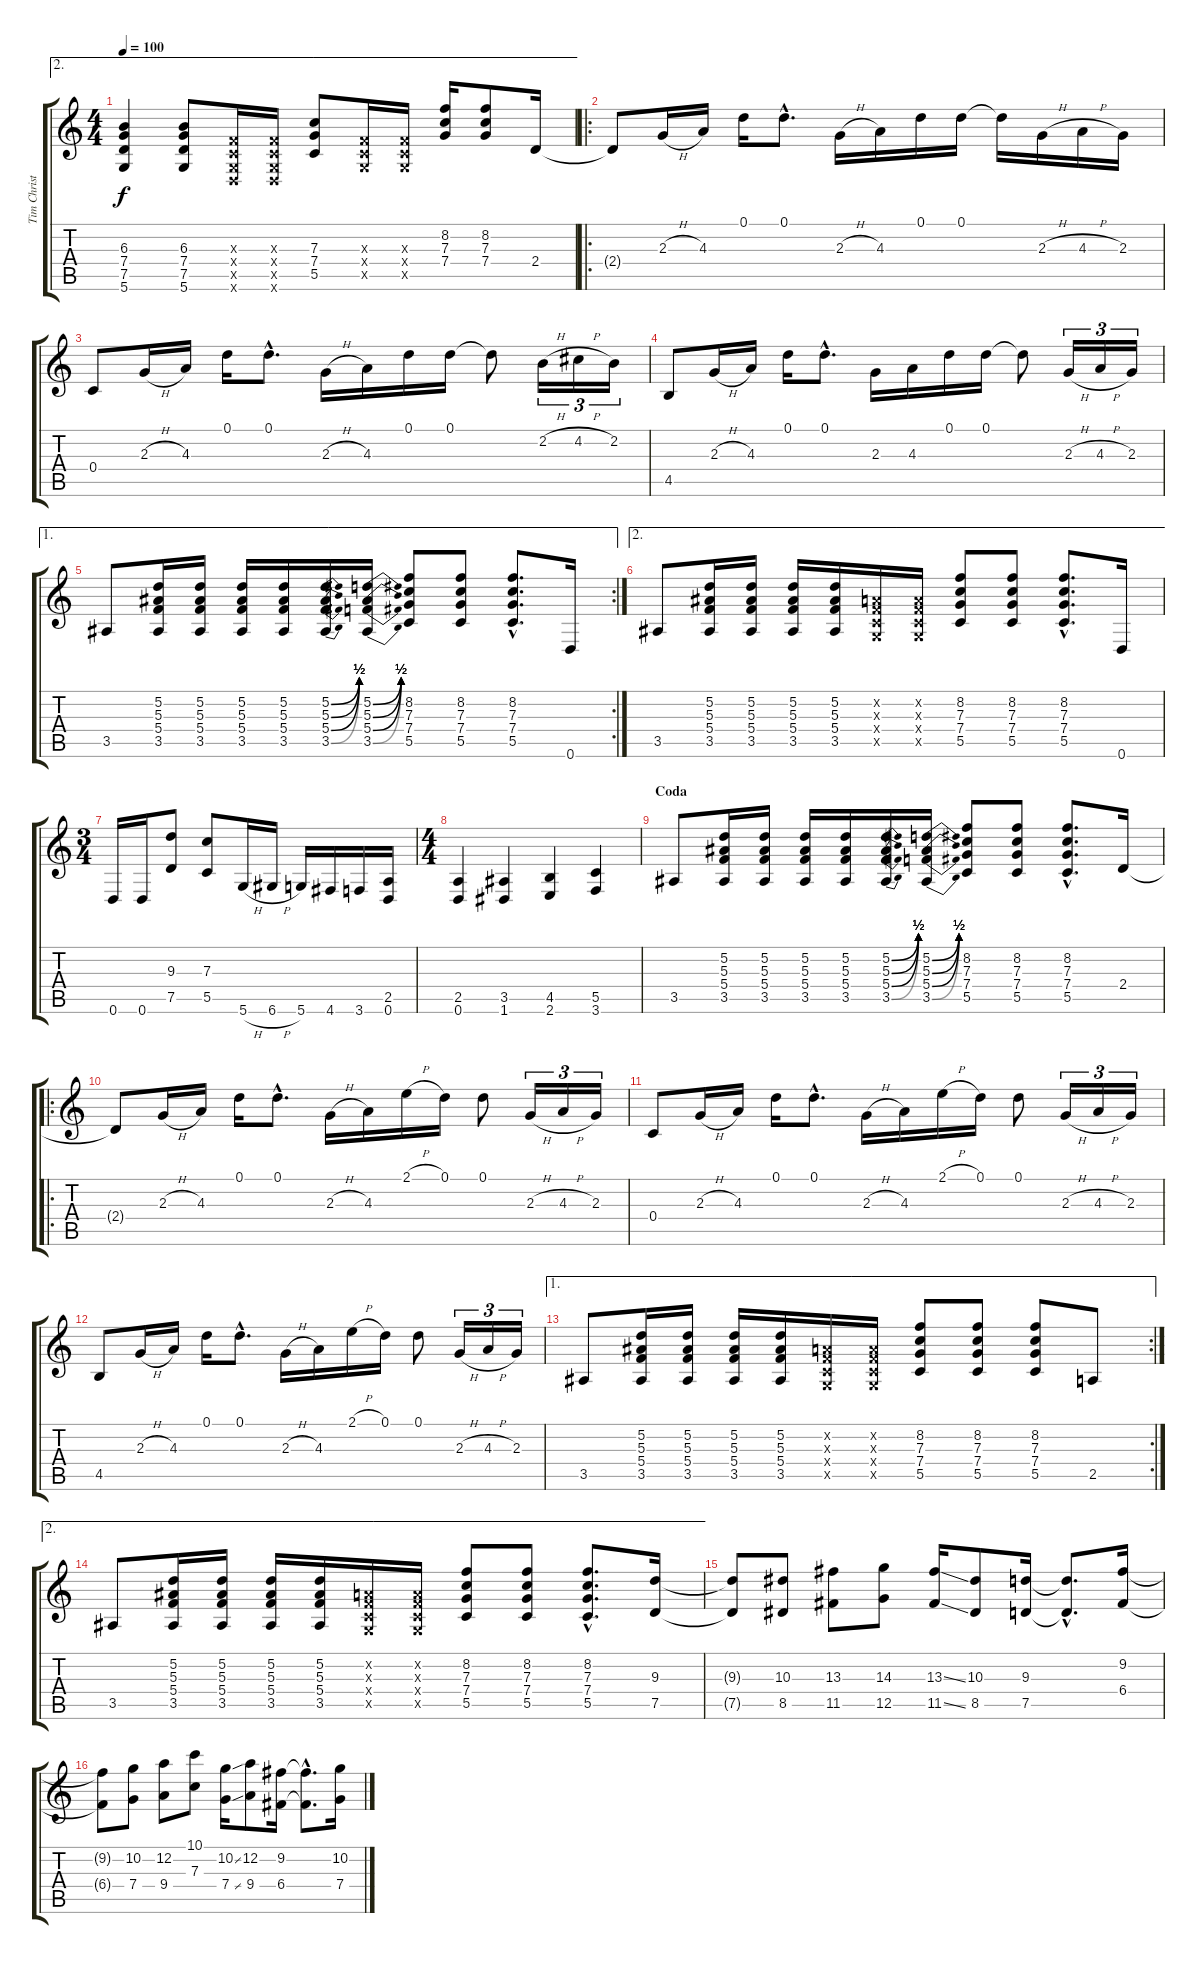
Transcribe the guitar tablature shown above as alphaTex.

\track ("Tim Christensen (Guitar)" "Tim Christ") {instrument distortionguitar}
\staff {score tabs}
\tuning (D4 A3 F3 C3 G2 D2) {hide}
\ae 2
\ts (4 4)
\tempo 100
\clef g2
\ks c
(6.3 7.4 7.5 5.6).4{dy f} (6.3 7.4 7.5 5.6).8 (0.3{x} 0.4{x} 0.5{x} 0.6{x}).16 (0.3{x} 0.4{x} 0.5{x} 0.6{x}).16 (7.3 7.4 5.5).8 (0.3{x} 0.4{x} 0.5{x}).16 (0.3{x} 0.4{x} 0.5{x}).16 (8.2 7.3 7.4).16 (8.2 7.3 7.4).8 2.4.16 |
\ro
2.4{t}.8 2.3{h}.16 4.3.16 0.1.16 0.1{hac}.8{d} 2.3{h}.16 4.3.16 0.1.16 0.1.16 0.1{t}.16 2.3{h}.16 4.3{h}.16 2.3.16 |
0.4.8 2.3{h}.16 4.3.16 0.1.16 0.1{hac}.8{d} 2.3{h}.16 4.3.16 0.1.16 0.1.16 0.1{t}.8 2.2{h}.16{tu (3 2)} 4.2{h}.16{tu (3 2)} 2.2.16{tu (3 2)} |
4.5.8 2.3{h}.16 4.3.16 0.1.16 0.1{hac}.8{d} 2.3.16 4.3.16 0.1.16 0.1.16 0.1{t}.8 2.3{h}.16{tu (3 2)} 4.3{h}.16{tu (3 2)} 2.3.16{tu (3 2)} |
\ae 1
\rc 2
3.5.8 (5.2 5.3 5.4 3.5).16 (5.2 5.3 5.4 3.5).16 (5.2 5.3 5.4 3.5).16 (5.2 5.3 5.4 3.5).16 (5.2{be (bend 0 0 60 2)} 5.3{be (bend 0 0 60 2)} 5.4{be (bend 0 0 60 2)} 3.5{be (bend 0 0 60 2)}).16 (5.2{be (bend 0 0 60 2)} 5.3{be (bend 0 0 60 2)} 5.4{be (bend 0 0 60 2)} 3.5{be (bend 0 0 60 2)}).16 (8.2 7.3 7.4 5.5).8 (8.2 7.3 7.4 5.5).8 (8.2{hac} 7.3{hac} 7.4{hac} 5.5{hac}).8{d} 0.6.16 |
\ae 2
3.5.8 (5.2 5.3 5.4 3.5).16 (5.2 5.3 5.4 3.5).16 (5.2 5.3 5.4 3.5).16 (5.2 5.3 5.4 3.5).16 (0.2{x} 0.3{x} 0.4{x} 0.5{x}).16 (0.2{x} 0.3{x} 0.4{x} 0.5{x}).16 (8.2 7.3 7.4 5.5).8 (8.2 7.3 7.4 5.5).8 (8.2{hac} 7.3{hac} 7.4{hac} 5.5{hac}).8{d} 0.6.16 |
\ts (3 4)
0.6.16 0.6.16 (9.3 7.5).8 (7.3 5.5).8 5.6{h}.16 6.6{h}.16 5.6.16 4.6.16 3.6.16 (2.5 0.6).16 |
\ts (4 4)
(2.5 0.6).4 (3.5 1.6).4 (4.5 2.6).4 (5.5 3.6).4 |
\section ("" "Coda")
3.5.8 (5.2 5.3 5.4 3.5).16 (5.2 5.3 5.4 3.5).16 (5.2 5.3 5.4 3.5).16 (5.2 5.3 5.4 3.5).16 (5.2{be (bend 0 0 60 2)} 5.3{be (bend 0 0 60 2)} 5.4{be (bend 0 0 60 2)} 3.5{be (bend 0 0 60 2)}).16 (5.2{be (bend 0 0 60 2)} 5.3{be (bend 0 0 60 2)} 5.4{be (bend 0 0 60 2)} 3.5{be (bend 0 0 60 2)}).16 (8.2 7.3 7.4 5.5).8 (8.2 7.3 7.4 5.5).8 (8.2{hac} 7.3{hac} 7.4{hac} 5.5{hac}).8{d} 2.4.16 |
\ro
2.4{t}.8 2.3{h}.16 4.3.16 0.1.16 0.1{hac}.8{d} 2.3{h}.16 4.3.16 2.1{h}.16 0.1.16 0.1.8 2.3{h}.16{tu (3 2)} 4.3{h}.16{tu (3 2)} 2.3.16{tu (3 2)} |
0.4.8 2.3{h}.16 4.3.16 0.1.16 0.1{hac}.8{d} 2.3{h}.16 4.3.16 2.1{h}.16 0.1.16 0.1.8 2.3{h}.16{tu (3 2)} 4.3{h}.16{tu (3 2)} 2.3.16{tu (3 2)} |
4.5.8 2.3{h}.16 4.3.16 0.1.16 0.1{hac}.8{d} 2.3{h}.16 4.3.16 2.1{h}.16 0.1.16 0.1.8 2.3{h}.16{tu (3 2)} 4.3{h}.16{tu (3 2)} 2.3.16{tu (3 2)} |
\ae 1
\rc 2
3.5.8 (5.2 5.3 5.4 3.5).16 (5.2 5.3 5.4 3.5).16 (5.2 5.3 5.4 3.5).16 (5.2 5.3 5.4 3.5).16 (0.2{x} 0.3{x} 0.4{x} 0.5{x}).16 (0.2{x} 0.3{x} 0.4{x} 0.5{x}).16 (8.2 7.3 7.4 5.5).8 (8.2 7.3 7.4 5.5).8 (8.2 7.3 7.4 5.5).8 2.5.8 |
\ae 2
3.5.8 (5.2 5.3 5.4 3.5).16 (5.2 5.3 5.4 3.5).16 (5.2 5.3 5.4 3.5).16 (5.2 5.3 5.4 3.5).16 (0.2{x} 0.3{x} 0.4{x} 0.5{x}).16 (0.2{x} 0.3{x} 0.4{x} 0.5{x}).16 (8.2 7.3 7.4 5.5).8 (8.2 7.3 7.4 5.5).8 (8.2{hac} 7.3{hac} 7.4{hac} 5.5{hac}).8{d} (9.3 7.5).16 |
(9.3{t} 7.5{t}).8 (10.3 8.5).8 (13.3 11.5).8 (14.3 12.5).8 (13.3{ss} 11.5{ss}).16 (10.3 8.5).8 (9.3 7.5).16 (9.3{hac t} 7.5{hac t}).8{d} (9.2 6.4).16 |
(9.2{t} 6.4{t}).8 (10.2 7.4).8 (12.2 9.4).8 (10.1 7.3).8 (10.2{ss} 7.4{ss}).16 (12.2 9.4).8 (9.2 6.4).16 (9.2{hac t} 6.4{hac t}).8{d} (10.2 7.4).16
